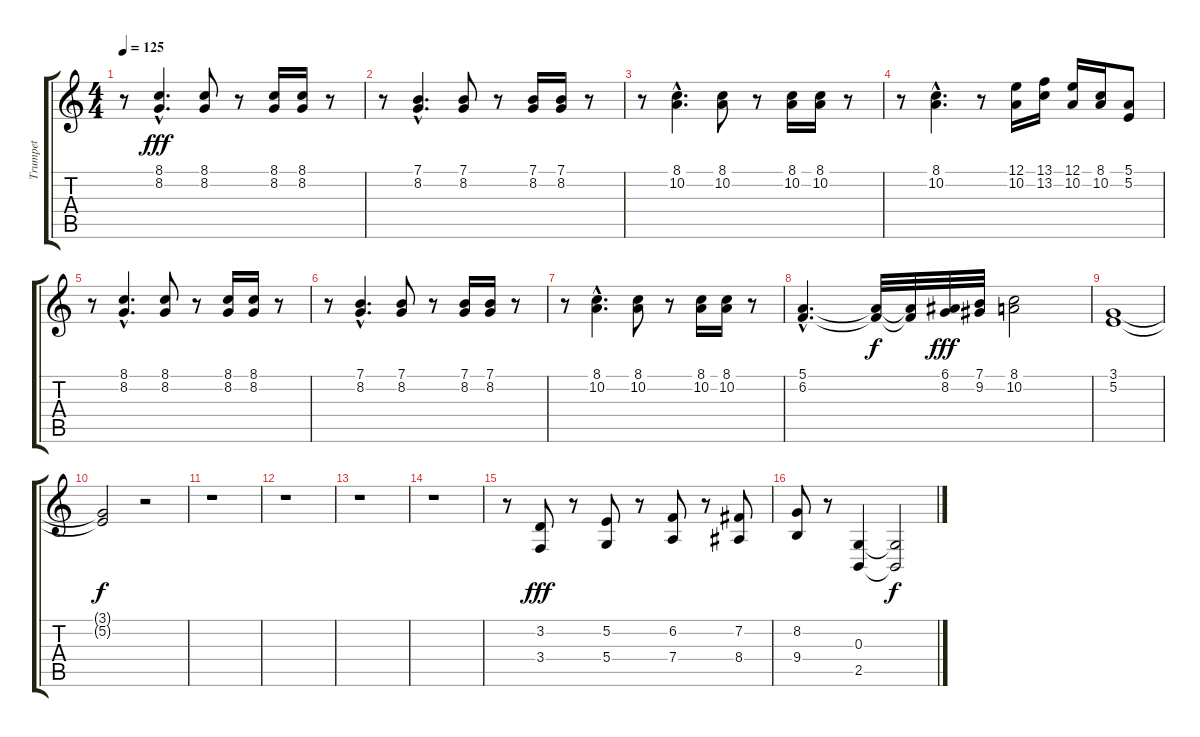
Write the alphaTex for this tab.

\track ("Trumpet" "Trumpet") {instrument trumpet}
\staff {score tabs}
\tuning (E4 B3 G3 D3 A2 E2) {hide}
\ts (4 4)
\tempo 125
\clef g2
\ks c
r.8{dy f} (8.1{hac} 8.2{hac}).4{d dy fff} (8.1 8.2).8 r.8 (8.1 8.2).16 (8.1 8.2).16 r.8 |
r.8 (7.1{hac} 8.2{hac}).4{d} (7.1 8.2).8 r.8 (7.1 8.2).16 (7.1 8.2).16 r.8 |
r.8 (8.1{hac} 10.2{hac}).4{d} (8.1 10.2).8 r.8 (8.1 10.2).16 (8.1 10.2).16 r.8 |
r.8 (8.1{hac} 10.2{hac}).4{d} r.8 (12.1 10.2).16 (13.1 13.2).16 (12.1 10.2).16 (8.1 10.2).16 (5.1 5.2).8 |
r.8 (8.1{hac} 8.2{hac}).4{d} (8.1 8.2).8 r.8 (8.1 8.2).16 (8.1 8.2).16 r.8 |
r.8 (7.1{hac} 8.2{hac}).4{d} (7.1 8.2).8 r.8 (7.1 8.2).16 (7.1 8.2).16 r.8 |
r.8 (8.1{hac} 10.2{hac}).4{d} (8.1 10.2).8 r.8 (8.1 10.2).16 (8.1 10.2).16 r.8 |
(5.1{hac} 6.2{hac}).4{d} (5.1{t} 6.2{t}).32{dy f} (5.1{t} 6.2{t}).32 (6.1 8.2).32{dy fff} (7.1 9.2).32 (8.1 10.2).2 |
(3.1 5.2).1 |
(3.1{t} 5.2{t}).2{dy f} r.2 |
r.1 |
r.1 |
r.1 |
r.1 |
r.8 (3.2 3.4).8{dy fff volume 14 instrument trumpet} r.8 (5.2 5.4).8 r.8 (6.2 7.4).8 r.8 (7.2 8.4).8 |
(8.2 9.4).8 r.8 (0.3 2.5).4 (0.3{t} 2.5{t}).2{dy f}
